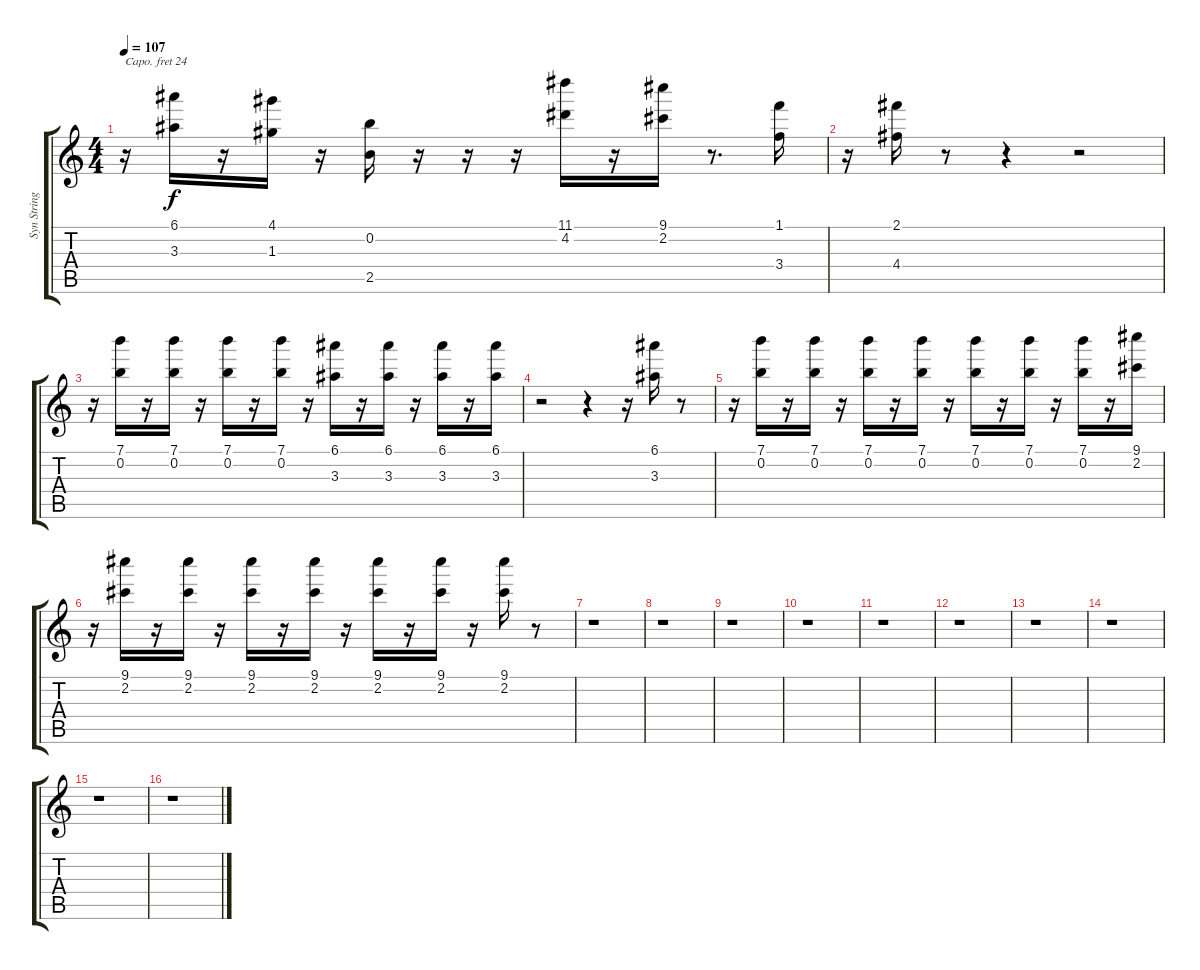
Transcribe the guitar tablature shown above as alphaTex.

\track ("Syn Strings" "Syn String") {instrument synthbrass1}
\staff {score tabs}
\capo 24
\tuning (E4 B3 G3 D3 A2 E2) {hide}
\ts (4 4)
\tempo 107
\clef g2
\ks c
r.16{dy f} (6.1 3.3).16 r.16 (4.1 1.3).16 r.16 (0.2 2.5).16 r.16 r.16 r.16 (11.1 4.2).16 r.16 (9.1 2.2).16 r.8{d} (1.1 3.4).16 |
r.16 (2.1 4.4).16 r.8 r.4 r.2 |
r.16 (7.1 0.2).16 r.16 (7.1 0.2).16 r.16 (7.1 0.2).16 r.16 (7.1 0.2).16 r.16 (6.1 3.3).16 r.16 (6.1 3.3).16 r.16 (6.1 3.3).16 r.16 (6.1 3.3).16 |
r.2 r.4 r.16 (6.1 3.3).16 r.8 |
r.16 (7.1 0.2).16 r.16 (7.1 0.2).16 r.16 (7.1 0.2).16 r.16 (7.1 0.2).16 r.16 (7.1 0.2).16 r.16 (7.1 0.2).16 r.16 (7.1 0.2).16 r.16 (9.1 2.2).16 |
r.16 (9.1 2.2).16 r.16 (9.1 2.2).16 r.16 (9.1 2.2).16 r.16 (9.1 2.2).16 r.16 (9.1 2.2).16 r.16 (9.1 2.2).16 r.16 (9.1 2.2).16 r.8 |
r.1 |
r.1 |
r.1 |
r.1 |
r.1 |
r.1 |
r.1 |
r.1 |
r.1 |
r.1
